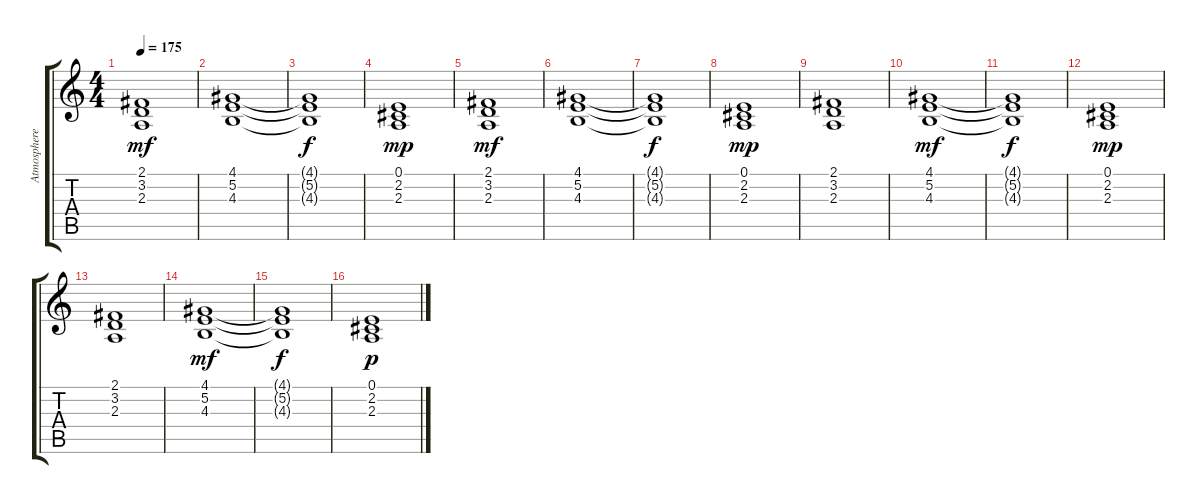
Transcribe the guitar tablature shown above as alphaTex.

\track ("Atmosphere" "Atmosphere") {instrument fx4atmosphere}
\staff {score tabs}
\tuning (E4 B3 G3 D3 A2 E2) {hide}
\ts (4 4)
\tempo 175
\clef g2
\ks c
(2.1 3.2 2.3).1{dy mf} |
(4.1 5.2 4.3).1 |
(4.1{t} 5.2{t} 4.3{t}).1{dy f} |
(0.1 2.2 2.3).1{dy mp} |
(2.1 3.2 2.3).1{dy mf} |
(4.1 5.2 4.3).1 |
(4.1{t} 5.2{t} 4.3{t}).1{dy f} |
(0.1 2.2 2.3).1{dy mp} |
(2.1 3.2 2.3).1 |
(4.1 5.2 4.3).1{dy mf} |
(4.1{t} 5.2{t} 4.3{t}).1{dy f} |
(0.1 2.2 2.3).1{dy mp} |
(2.1 3.2 2.3).1 |
(4.1 5.2 4.3).1{dy mf} |
(4.1{t} 5.2{t} 4.3{t}).1{dy f} |
(0.1 2.2 2.3).1{dy p}
